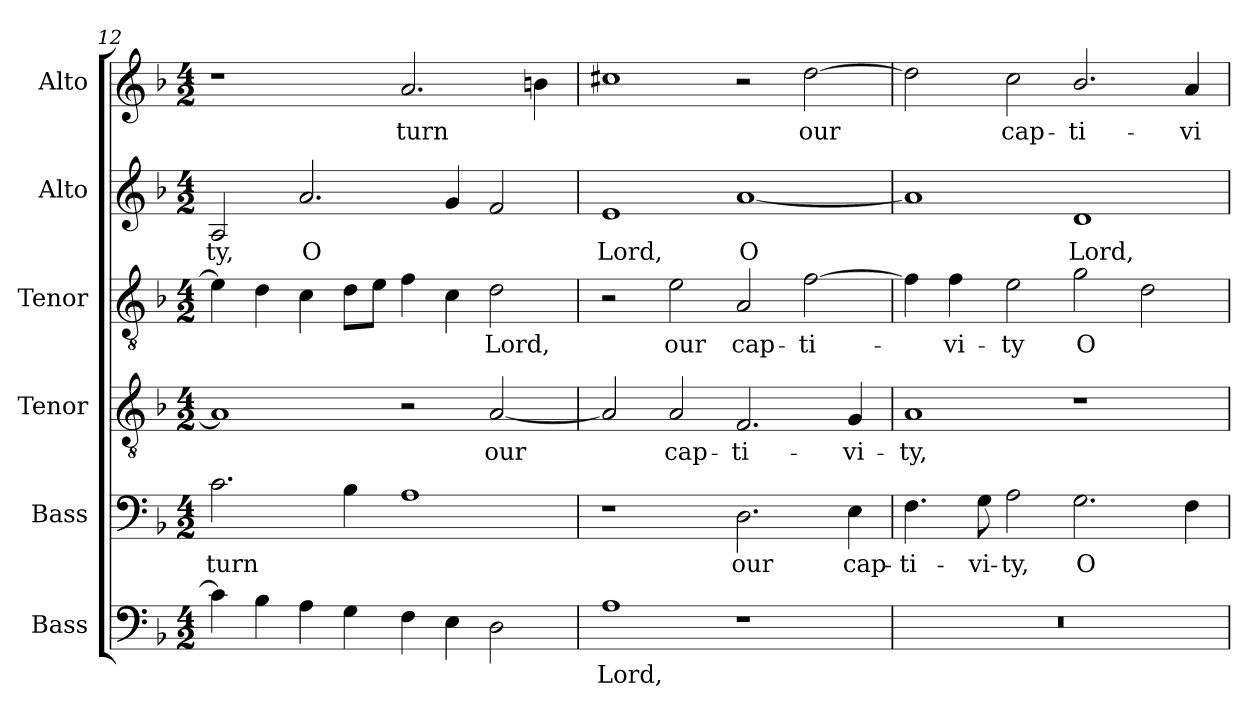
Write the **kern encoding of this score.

**kern	**text	**kern	**text	**kern	**text	**kern	**text	**kern	**text	**kern	**text
*part6	*part6	*part5	*part5	*part4	*part4	*part3	*part3	*part2	*part2	*part1	*part1
*staff6	*staff6	*staff5	*staff5	*staff4	*staff4	*staff3	*staff3	*staff2	*staff2	*staff1	*staff1
*I"Bass	*	*I"Bass	*	*I"Tenor	*	*I"Tenor	*	*I"Alto	*	*I"Alto	*
*I'B.	*	*I'B.	*	*	*	*	*	*	*	*	*
*clefF4	*	*clefF4	*	*clefGv2	*	*clefGv2	*	*clefG2	*	*clefG2	*
*	*	*	*	*ITrd7c12	*	*ITrd7c12	*	*	*	*	*
*k[b-]	*	*k[b-]	*	*k[b-]	*	*k[b-]	*	*k[b-]	*	*k[b-]	*
*F:	*	*F:	*	*F:	*	*F:	*	*F:	*	*F:	*
*M4/2	*	*M4/2	*	*M4/2	*	*M4/2	*	*M4/2	*	*M4/2	*
=12	=12	=12	=12	=12	=12	=12	=12	=12	=12	=12	=12
!	!	!	!LO:LY:b:color=#000000	!	!	!	!	!	!	!	!
!	!	!	!	!	!	!	!	!	!LO:LY:b:color=#000000	!	!
4ci\]	.	2.ci\	turn	1AAi]	.	4Ei\]	.	2Ai/	-ty,	1r	.
4B-i\	.	.	.	.	.	4Di\	.	.	.	.	.
!	!	!	!	!	!	!	!	!	!LO:LY:b:color=#000000	!	!
4Ai\	.	.	.	.	.	4Ci\	.	2.ai/	O	.	.
4Gi\	.	4B-i\	.	.	.	8Di\L	.	.	.	.	.
.	.	.	.	.	.	8Ei\J	.	.	.	.	.
!	!	!	!	!	!	!	!	!	!	!	!LO:LY:b:color=#000000
4Fi\	.	1Ai	.	2r	.	4Fi\	.	.	.	2.ai/	turn
4Ei\	.	.	.	.	.	4Ci\	.	4gi/	.	.	.
!	!	!	!	!	!LO:LY:b:color=#000000	!	!	!	!	!	!
!	!	!	!	!	!	!	!LO:LY:b:color=#000000	!	!	!	!
2Di\	.	.	.	[2AAi/	our	2Di\	Lord,	2fi/	.	.	.
.	.	.	.	.	.	.	.	.	.	4bni\	.
!!LO:LB:g=z
=13	=13	=13	=13	=13	=13	=13	=13	=13	=13	=13	=13
!	!LO:LY:b:color=#000000	!	!	!	!	!	!	!	!	!	!
!	!	!	!	!	!	!	!	!	!LO:LY:b:color=#000000	!	!
1Ai	Lord,	1r	.	2AAi/]	.	2r	.	1ei	Lord,	1cc#Xi	.
!	!	!	!	!	!LO:LY:b:color=#000000	!	!	!	!	!	!
!	!	!	!	!	!	!	!LO:LY:b:color=#000000	!	!	!	!
.	.	.	.	2AAi/	cap-	2Ei\	our	.	.	.	.
!	!	!	!LO:LY:b:color=#000000	!	!	!	!	!	!	!	!
!	!	!	!	!	!LO:LY:b:color=#000000	!	!	!	!	!	!
!	!	!	!	!	!	!	!LO:LY:b:color=#000000	!	!	!	!
!	!	!	!	!	!	!	!	!	!LO:LY:b:color=#000000	!	!
1r	.	2.Di\	our	2.FFi/	-ti-	2AAi/	cap-	[1ai	O	2r	.
!	!	!	!	!	!	!	!LO:LY:b:color=#000000	!	!	!	!
!	!	!	!	!	!	!	!	!	!	!	!LO:LY:b:color=#000000
.	.	.	.	.	.	[2Fi\	-ti-	.	.	[2ddi\	our
!	!	!	!LO:LY:b:color=#000000	!	!	!	!	!	!	!	!
!	!	!	!	!	!LO:LY:b:color=#000000	!	!	!	!	!	!
.	.	4Ei\	cap-	4GGi/	-vi-	.	.	.	.	.	.
=14	=14	=14	=14	=14	=14	=14	=14	=14	=14	=14	=14
!LO:N:vis=1	!	!	!	!	!	!	!	!	!	!	!
!	!	!	!LO:LY:b:color=#000000	!	!	!	!	!	!	!	!
!	!	!	!	!	!LO:LY:b:color=#000000	!	!	!	!	!	!
0r	.	4.Fi\	-ti-	1AAi	-ty,	4Fi\]	.	1ai]	.	2ddi\]	.
!	!	!	!	!	!	!	!LO:LY:b:color=#000000	!	!	!	!
.	.	.	.	.	.	4Fi\	-vi-	.	.	.	.
!	!	!	!LO:LY:b:color=#000000	!	!	!	!	!	!	!	!
.	.	8Gi\	-vi-	.	.	.	.	.	.	.	.
!	!	!	!LO:LY:b:color=#000000	!	!	!	!	!	!	!	!
!	!	!	!	!	!	!	!LO:LY:b:color=#000000	!	!	!	!
!	!	!	!	!	!	!	!	!	!	!	!LO:LY:b:color=#000000
.	.	2Ai\	-ty,	.	.	2Ei\	-ty	.	.	2cci\	cap-
!	!	!	!LO:LY:b:color=#000000	!	!	!	!	!	!	!	!
!	!	!	!	!	!	!	!LO:LY:b:color=#000000	!	!	!	!
!	!	!	!	!	!	!	!	!	!LO:LY:b:color=#000000	!	!
!	!	!	!	!	!	!	!	!	!	!	!LO:LY:b:color=#000000
.	.	2.Gi\	O	1r	.	2Gi\	O	1di	Lord,	2.b-i/	-ti-
.	.	.	.	.	.	2Di\	.	.	.	.	.
!	!	!	!	!	!	!	!	!	!	!	!LO:LY:b:color=#000000
.	.	4Fi\	.	.	.	.	.	.	.	4ai/	-vi-
=	=	=	=	=	=	=	=	=	=	=	=
*-	*-	*-	*-	*-	*-	*-	*-	*-	*-	*-	*-
